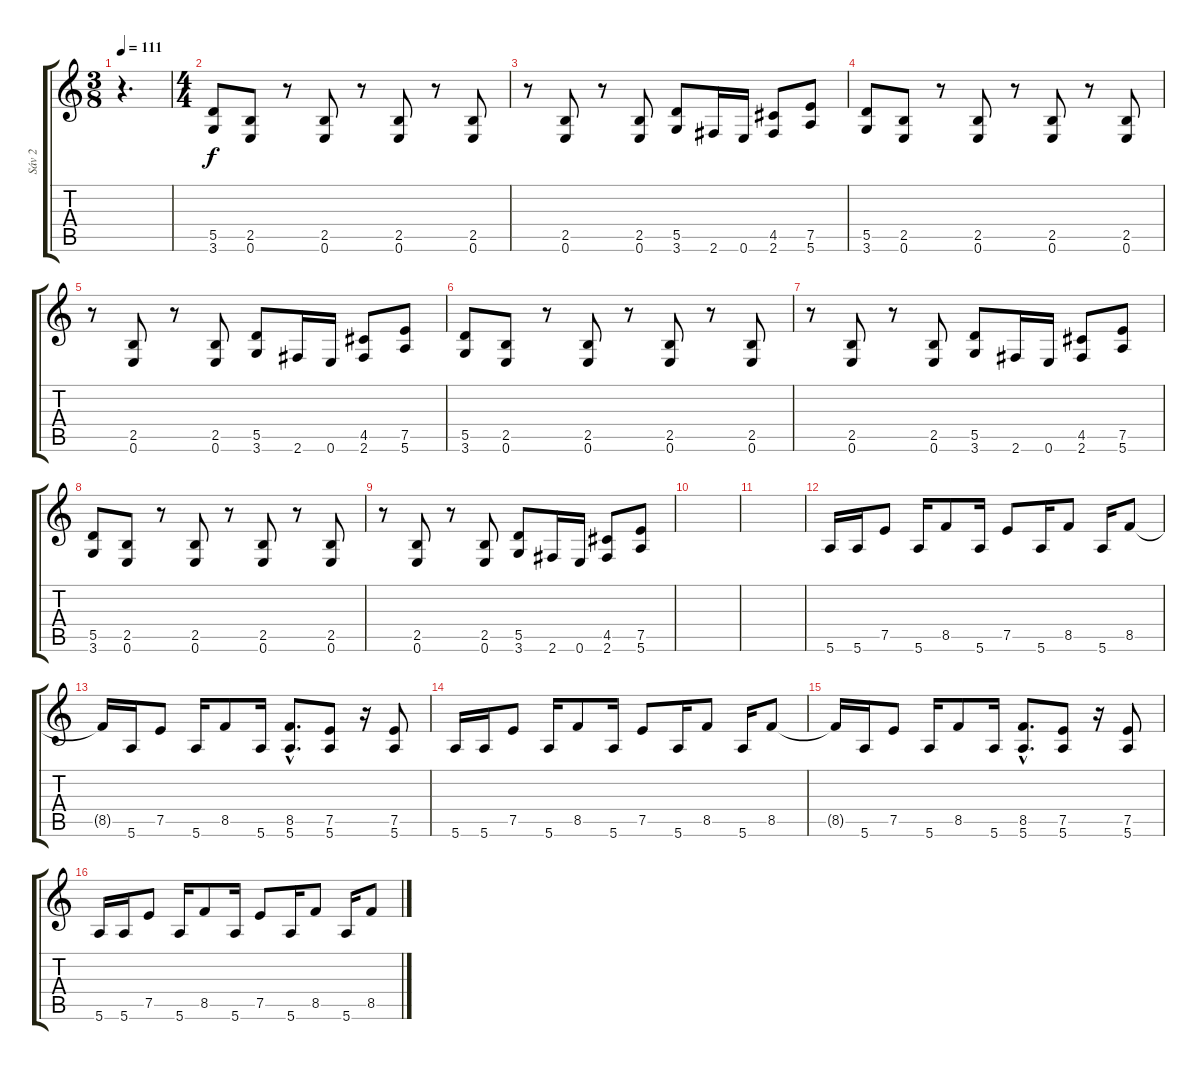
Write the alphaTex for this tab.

\track ("Sáv 2" "Sáv 2") {instrument distortionguitar}
\staff {score tabs}
\tuning (E4 B3 G3 D3 A2 E2) {hide}
\ts (3 8)
\tempo 111
\clef g2
\ks c
r.4{d dy f instrument distortionguitar} |
\ts (4 4)
(5.5 3.6).8 (2.5 0.6).8 r.8 (2.5 0.6).8 r.8 (2.5 0.6).8 r.8 (2.5 0.6).8 |
r.8 (2.5 0.6).8 r.8 (2.5 0.6).8 (5.5 3.6).8 2.6.16 0.6.16 (4.5 2.6).8 (7.5 5.6).8 |
(5.5 3.6).8 (2.5 0.6).8 r.8 (2.5 0.6).8 r.8 (2.5 0.6).8 r.8 (2.5 0.6).8 |
r.8 (2.5 0.6).8 r.8 (2.5 0.6).8 (5.5 3.6).8 2.6.16 0.6.16 (4.5 2.6).8 (7.5 5.6).8 |
(5.5 3.6).8 (2.5 0.6).8 r.8 (2.5 0.6).8 r.8 (2.5 0.6).8 r.8 (2.5 0.6).8 |
r.8 (2.5 0.6).8 r.8 (2.5 0.6).8 (5.5 3.6).8 2.6.16 0.6.16 (4.5 2.6).8 (7.5 5.6).8 |
(5.5 3.6).8 (2.5 0.6).8 r.8 (2.5 0.6).8 r.8 (2.5 0.6).8 r.8 (2.5 0.6).8 |
r.8 (2.5 0.6).8 r.8 (2.5 0.6).8 (5.5 3.6).8 2.6.16 0.6.16 (4.5 2.6).8 (7.5 5.6).8 |
|
|
5.6.16 5.6.16 7.5.8 5.6.16 8.5.8 5.6.16 7.5.8 5.6.16 8.5.8 5.6.16 8.5.8 |
8.5{t}.16 5.6.16 7.5.8 5.6.16 8.5.8 5.6.16 (8.5{hac} 5.6{hac}).8{d} (7.5 5.6).8 r.16 (7.5 5.6).8 |
5.6.16 5.6.16 7.5.8 5.6.16 8.5.8 5.6.16 7.5.8 5.6.16 8.5.8 5.6.16 8.5.8 |
8.5{t}.16 5.6.16 7.5.8 5.6.16 8.5.8 5.6.16 (8.5{hac} 5.6{hac}).8{d} (7.5 5.6).8 r.16 (7.5 5.6).8 |
5.6.16 5.6.16 7.5.8 5.6.16 8.5.8 5.6.16 7.5.8 5.6.16 8.5.8 5.6.16 8.5.8
